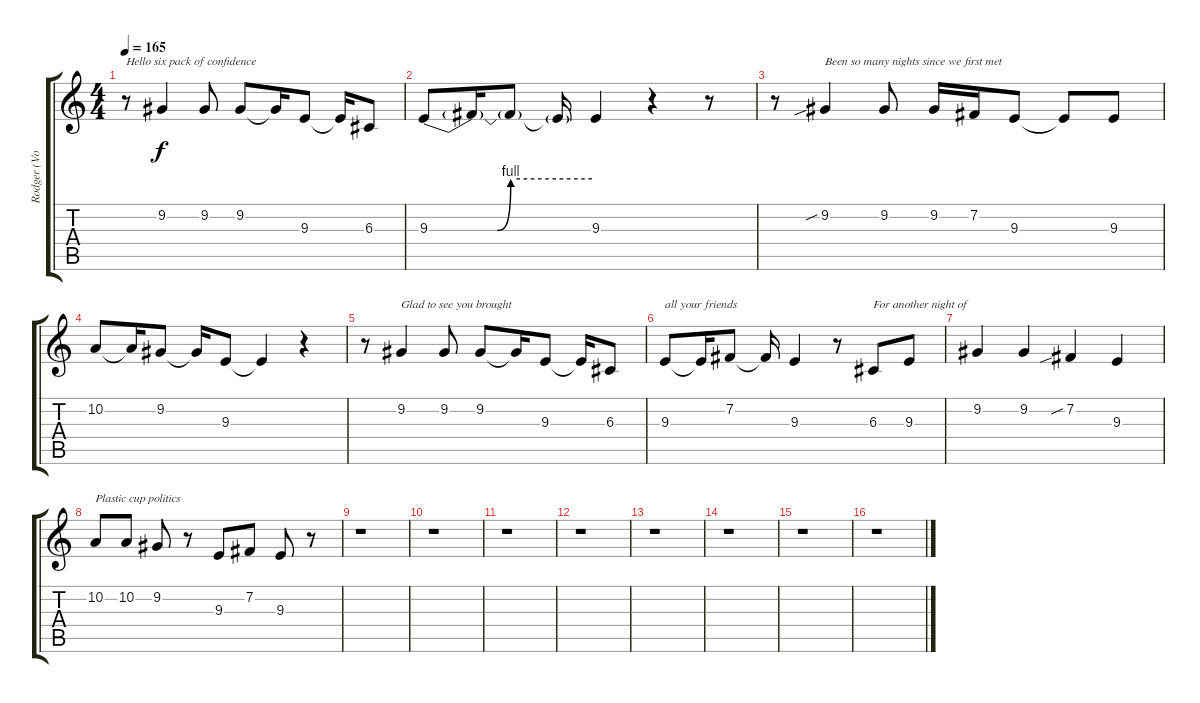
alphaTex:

\track ("Rodger (Vocals and Harmonies)" "Rodger (Vo") {instrument clarinet}
\staff {score tabs}
\tuning (E4 B3 G3 D3 A2 E2) {hide}
\ts (4 4)
\tempo 165
\clef g2
\ks c
r.8{txt "Hello six pack of confidence" dy f instrument clarinet} 9.2.4 9.2.8 9.2.8 9.2{t}.16 9.3.8 9.3{t}.16 6.3.8 |
9.3{be (custom 0 0 14 0 25 0 30 4 60 4)}.8 9.3{t}.16 9.3{t}.8 9.3{t}.16 9.3.4 r.4 r.8 |
r.8 9.2{sib}.4{txt "Been so many nights since we first met"} 9.2.8 9.2.16 7.2.16 9.3.8 9.3{t}.8 9.3.8 |
10.2.8 10.2{t}.16 9.2.8 9.2{t}.16 9.3.8 9.3{t}.4 r.4 |
r.8 9.2.4{txt "Glad to see you brought"} 9.2.8 9.2.8 9.2{t}.16 9.3.8 9.3{t}.16 6.3.8 |
9.3.8{txt "all your friends"} 9.3{t}.16 7.2.8 7.2{t}.16 9.3.4 r.8 6.3.8{txt "For another night of"} 9.3.8 |
9.2.4 9.2.4 7.2{sib}.4 9.3.4 |
10.2.8{txt "Plastic cup politics"} 10.2.8 9.2.8 r.8 9.3.8 7.2.8 9.3.8 r.8 |
r.1 |
r.1 |
r.1 |
r.1 |
r.1 |
r.1 |
r.1 |
r.1
